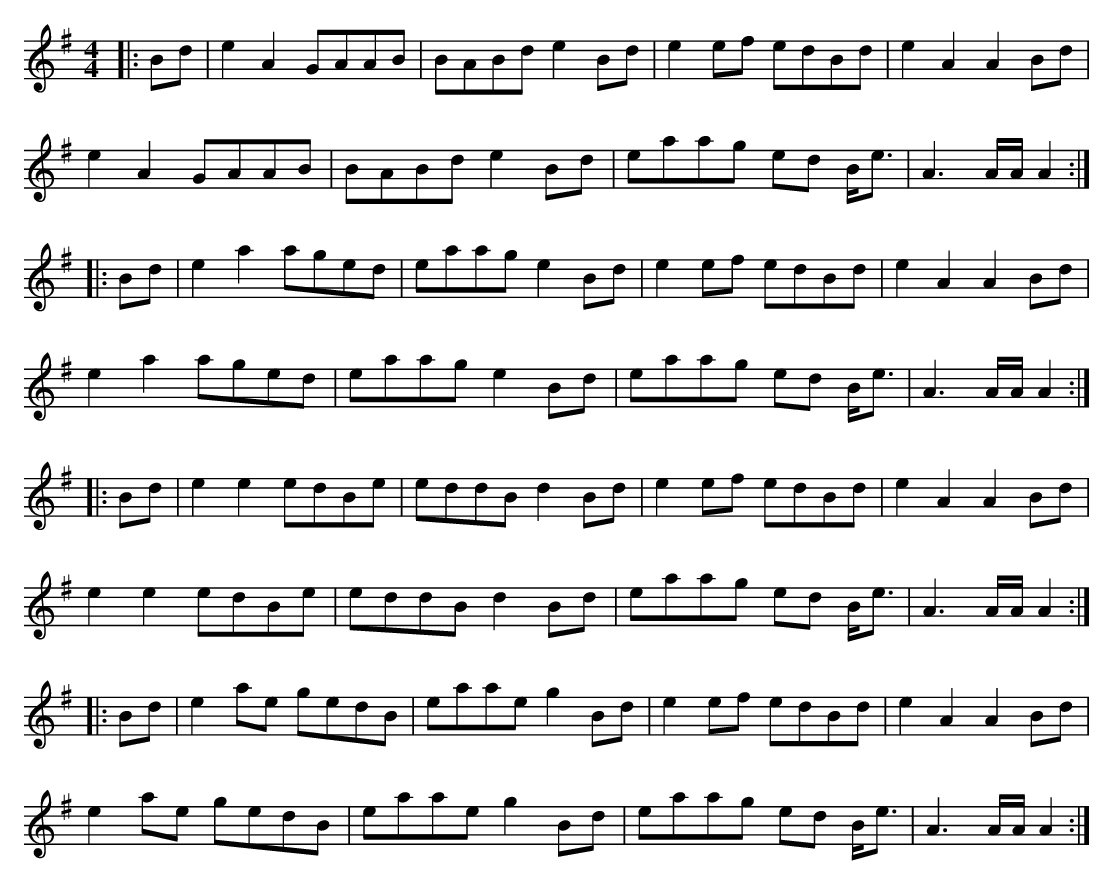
X:1
M:4/4
K:Ador
|:Bd|e2A2 GAAB|BABd e2Bd|e2ef edBd|e2A2 A2Bd|
e2A2 GAAB|BABd e2Bd|eaag ed B<e|A3A/A/ A2:|
|:Bd|e2a2 aged|eaag e2Bd|e2ef edBd|e2A2 A2Bd|
e2a2 aged|eaag e2Bd|eaag ed B<e|A3A/A/ A2:|
|:Bd|e2e2 edBe|eddB d2Bd|e2ef edBd|e2A2 A2Bd|
e2e2 edBe|eddB d2Bd|eaag ed B<e|A3A/A/ A2:|
|:Bd|e2ae gedB|eaae g2Bd|e2ef edBd|e2A2 A2Bd|
e2ae gedB|eaae g2Bd|eaag ed B<e|A3A/A/ A2:|
